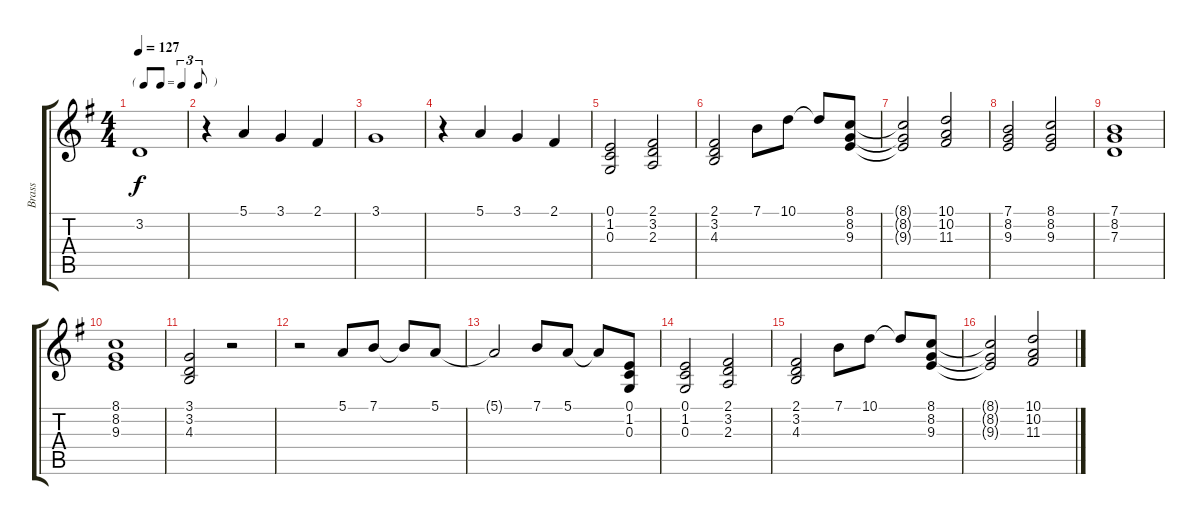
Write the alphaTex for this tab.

\track ("Brass" "Brass") {instrument brasssection}
\staff {score tabs}
\tuning (E4 B3 G3 D3 A2 E2) {hide}
\ts (4 4)
\tf triplet8th
\tempo 127
\clef g2
\ks g
3.2{t}.1{dy f} |
r.4 5.1.4 3.1.4 2.1.4 |
3.1.1 |
r.4 5.1.4 3.1.4 2.1.4 |
(0.1 1.2 0.3).2 (2.1 3.2 2.3).2 |
(2.1 3.2 4.3).2 7.1.8 10.1.8 10.1{t}.8 (8.1 8.2 9.3).8 |
(8.1{t} 8.2{t} 9.3{t}).2 (10.1 10.2 11.3).2 |
(7.1 8.2 9.3).2 (8.1 8.2 9.3).2 |
(7.1 8.2 7.3).1 |
(8.1 8.2 9.3).1 |
(3.1 3.2 4.3).2 r.2 |
r.2 5.1.8 7.1.8 7.1{t}.8 5.1.8 |
5.1{t}.2 7.1.8 5.1.8 5.1{t}.8 (0.1 1.2 0.3).8 |
(0.1 1.2 0.3).2 (2.1 3.2 2.3).2 |
(2.1 3.2 4.3).2 7.1.8 10.1.8 10.1{t}.8 (8.1 8.2 9.3).8 |
(8.1{t} 8.2{t} 9.3{t}).2 (10.1 10.2 11.3).2
